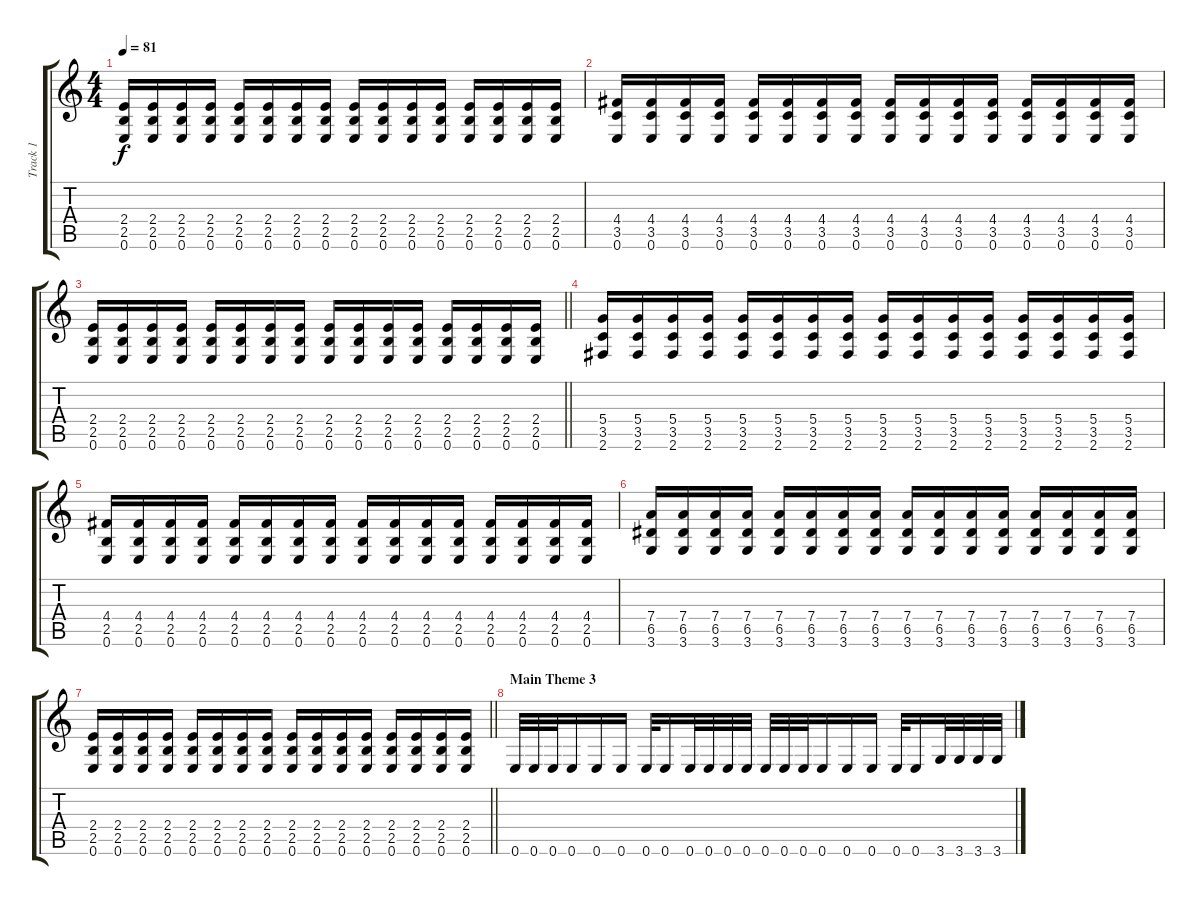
\track ("Track 1" "Track 1") {instrument acousticguitarsteel}
\staff {score tabs}
\tuning (E4 B3 G3 D3 A2 E2) {hide}
\ts (4 4)
\tempo 81
\clef g2
\ks c
(2.4 2.5 0.6).16{dy f} (2.4 2.5 0.6).16 (2.4 2.5 0.6).16 (2.4 2.5 0.6).16 (2.4 2.5 0.6).16 (2.4 2.5 0.6).16 (2.4 2.5 0.6).16 (2.4 2.5 0.6).16 (2.4 2.5 0.6).16 (2.4 2.5 0.6).16 (2.4 2.5 0.6).16 (2.4 2.5 0.6).16 (2.4 2.5 0.6).16 (2.4 2.5 0.6).16 (2.4 2.5 0.6).16 (2.4 2.5 0.6).16 |
(4.4 3.5 0.6).16 (4.4 3.5 0.6).16 (4.4 3.5 0.6).16 (4.4 3.5 0.6).16 (4.4 3.5 0.6).16 (4.4 3.5 0.6).16 (4.4 3.5 0.6).16 (4.4 3.5 0.6).16 (4.4 3.5 0.6).16 (4.4 3.5 0.6).16 (4.4 3.5 0.6).16 (4.4 3.5 0.6).16 (4.4 3.5 0.6).16 (4.4 3.5 0.6).16 (4.4 3.5 0.6).16 (4.4 3.5 0.6).16 |
\barLineRight lightlight
(2.4 2.5 0.6).16 (2.4 2.5 0.6).16 (2.4 2.5 0.6).16 (2.4 2.5 0.6).16 (2.4 2.5 0.6).16 (2.4 2.5 0.6).16 (2.4 2.5 0.6).16 (2.4 2.5 0.6).16 (2.4 2.5 0.6).16 (2.4 2.5 0.6).16 (2.4 2.5 0.6).16 (2.4 2.5 0.6).16 (2.4 2.5 0.6).16 (2.4 2.5 0.6).16 (2.4 2.5 0.6).16 (2.4 2.5 0.6).16 |
(5.4 3.5 2.6).16 (5.4 3.5 2.6).16 (5.4 3.5 2.6).16 (5.4 3.5 2.6).16 (5.4 3.5 2.6).16 (5.4 3.5 2.6).16 (5.4 3.5 2.6).16 (5.4 3.5 2.6).16 (5.4 3.5 2.6).16 (5.4 3.5 2.6).16 (5.4 3.5 2.6).16 (5.4 3.5 2.6).16 (5.4 3.5 2.6).16 (5.4 3.5 2.6).16 (5.4 3.5 2.6).16 (5.4 3.5 2.6).16 |
(4.4 2.5 0.6).16 (4.4 2.5 0.6).16 (4.4 2.5 0.6).16 (4.4 2.5 0.6).16 (4.4 2.5 0.6).16 (4.4 2.5 0.6).16 (4.4 2.5 0.6).16 (4.4 2.5 0.6).16 (4.4 2.5 0.6).16 (4.4 2.5 0.6).16 (4.4 2.5 0.6).16 (4.4 2.5 0.6).16 (4.4 2.5 0.6).16 (4.4 2.5 0.6).16 (4.4 2.5 0.6).16 (4.4 2.5 0.6).16 |
(7.4 6.5 3.6).16 (7.4 6.5 3.6).16 (7.4 6.5 3.6).16 (7.4 6.5 3.6).16 (7.4 6.5 3.6).16 (7.4 6.5 3.6).16 (7.4 6.5 3.6).16 (7.4 6.5 3.6).16 (7.4 6.5 3.6).16 (7.4 6.5 3.6).16 (7.4 6.5 3.6).16 (7.4 6.5 3.6).16 (7.4 6.5 3.6).16 (7.4 6.5 3.6).16 (7.4 6.5 3.6).16 (7.4 6.5 3.6).16 |
\barLineRight lightlight
(2.4 2.5 0.6).16 (2.4 2.5 0.6).16 (2.4 2.5 0.6).16 (2.4 2.5 0.6).16 (2.4 2.5 0.6).16 (2.4 2.5 0.6).16 (2.4 2.5 0.6).16 (2.4 2.5 0.6).16 (2.4 2.5 0.6).16 (2.4 2.5 0.6).16 (2.4 2.5 0.6).16 (2.4 2.5 0.6).16 (2.4 2.5 0.6).16 (2.4 2.5 0.6).16 (2.4 2.5 0.6).16 (2.4 2.5 0.6).16 |
\section ("" "Main Theme 3")
0.6.32{volume 16 instrument distortionguitar} 0.6.32 0.6.32 0.6.16 0.6.16 0.6.16 0.6.32 0.6.16 0.6.32 0.6.32 0.6.32 0.6.32 0.6.32 0.6.32 0.6.32 0.6.16 0.6.16 0.6.16 0.6.32 0.6.16 3.6.32 3.6.32 3.6.32 3.6.32
